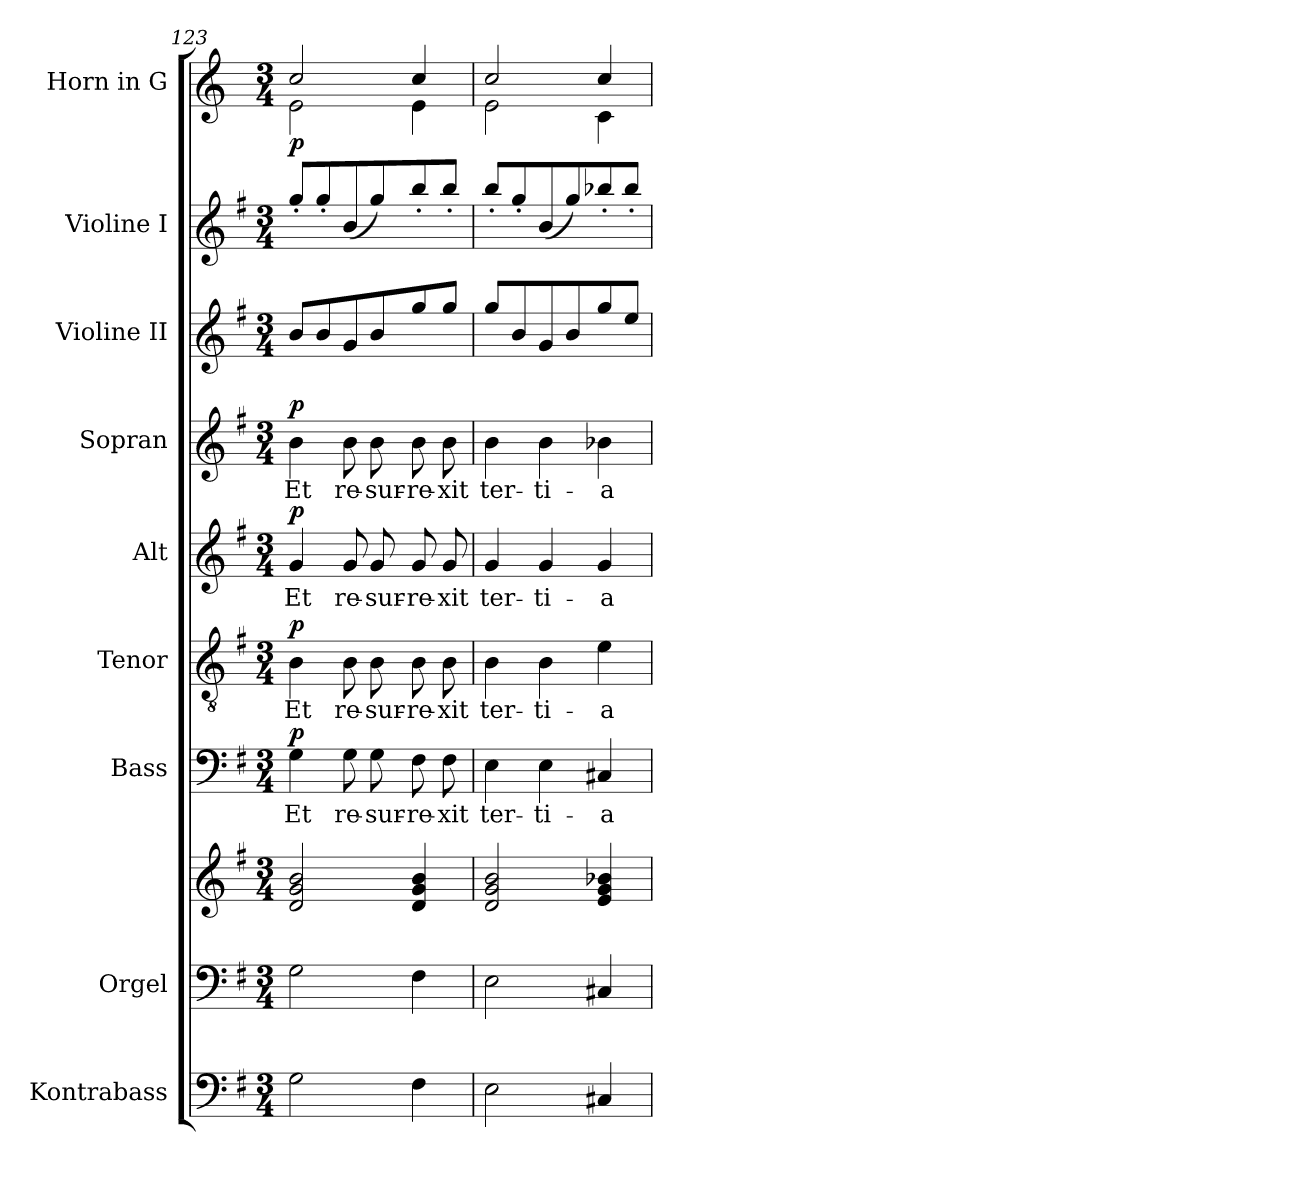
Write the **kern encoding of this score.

**kern	**kern	**kern	**kern	**text	**dynam	**kern	**text	**dynam	**kern	**text	**dynam	**kern	**text	**dynam	**kern	**kern	**kern	**dynam
*part9	*part8	*part8	*part7	*part7	*part7	*part6	*part6	*part6	*part5	*part5	*part5	*part4	*part4	*part4	*part3	*part2	*part1	*part1
*staff10	*staff9	*staff8	*staff7	*staff7	*staff7	*staff6	*staff6	*staff6	*staff5	*staff5	*staff5	*staff4	*staff4	*staff4	*staff3	*staff2	*staff1	*staff1
*I"Kontrabass	*I"Orgel	*	*I"Bass	*	*	*I"Tenor	*	*	*I"Alt	*	*	*I"Sopran	*	*	*I"Violine II	*I"Violine I	*I"Horn in G	*
*I'Kb.	*I'Org.	*	*I'B	*	*	*I'T	*	*	*I'A	*	*	*I'S	*	*	*I'Vl. II	*I'Vl. I	*I'Hrn.	*
*clefF4	*clefF4	*clefG2	*clefF4	*	*	*clefGv2	*	*	*clefG2	*	*	*clefG2	*	*	*clefG2	*clefG2	*clefG2	*
*ITrd7c12	*	*	*	*	*	*	*	*	*	*	*	*	*	*	*ITrd7c12	*ITrd7c12	*ITrd3c5	*
*k[f#]	*k[f#]	*k[f#]	*k[f#]	*	*	*k[f#]	*	*	*k[f#]	*	*	*k[f#]	*	*	*k[f#]	*k[f#]	*k[f#]	*
*G:	*G:	*G:	*G:	*	*	*G:	*	*	*G:	*	*	*G:	*	*	*G:	*G:	*G:	*
*M3/4	*M3/4	*M3/4	*M3/4	*	*	*M3/4	*	*	*M3/4	*	*	*M3/4	*	*	*M3/4	*M3/4	*M3/4	*
=123	=123	=123	=123	=123	=123	=123	=123	=123	=123	=123	=123	=123	=123	=123	=123	=123	=123	=123
!	!	!	!	!LO:LY:b	!LO:DY:a	!	!LO:LY:b	!LO:DY:a	!	!LO:LY:b	!LO:DY:a	!	!LO:LY:b	!LO:DY:a	!	!	!	!LO:DY:b
*	*	*	*	*	*	*	*	*	*	*	*	*	*	*	*	*	*^	*
2GG\	2G\	2d/ 2g/ 2b/	4G\	Et	p	4B\	Et	p	4g/	Et	p	4b\	Et	p	8B/L	8g'</L	2g/	2B\	p
.	.	.	.	.	.	.	.	.	.	.	.	.	.	.	8B/	8g'</	.	.	.
!	!	!	!	!LO:LY:b	!	!	!LO:LY:b	!	!	!LO:LY:b	!	!	!LO:LY:b	!	!	!	!	!	!
.	.	.	8G\	re-	.	8B\	re-	.	8g/	re-	.	8b\	re-	.	8G/	(<8B/	.	.	.
!	!	!	!	!LO:LY:b	!	!	!LO:LY:b	!	!	!LO:LY:b	!	!	!LO:LY:b	!	!	!	!	!	!
.	.	.	8G\	-sur-	.	8B\	-sur-	.	8g/	-sur-	.	8b\	-sur-	.	8B/	8g/)	.	.	.
!	!	!	!	!LO:LY:b	!	!	!LO:LY:b	!	!	!LO:LY:b	!	!	!LO:LY:b	!	!	!	!	!	!
4FF#\	4F#\	4d/ 4g/ 4b/	8F#\	-re-	.	8B\	-re-	.	8g/	-re-	.	8b\	-re-	.	8g/	8b'</	4g/	4B\	.
!	!	!	!	!LO:LY:b	!	!	!LO:LY:b	!	!	!LO:LY:b	!	!	!LO:LY:b	!	!	!	!	!	!
.	.	.	8F#\	-xit	.	8B\	-xit	.	8g/	-xit	.	8b\	-xit	.	8g/J	8b'</J	.	.	.
=124	=124	=124	=124	=124	=124	=124	=124	=124	=124	=124	=124	=124	=124	=124	=124	=124	=124	=124	=124
!	!	!	!	!LO:LY:b	!	!	!LO:LY:b	!	!	!LO:LY:b	!	!	!LO:LY:b	!	!	!	!	!	!
2EE\	2E\	2d/ 2g/ 2b/	4E\	ter-	.	4B\	ter-	.	4g/	ter-	.	4b\	ter-	.	8g/L	8b'</L	2g/	2B\	.
.	.	.	.	.	.	.	.	.	.	.	.	.	.	.	8B/	8g'</	.	.	.
!	!	!	!	!LO:LY:b	!	!	!LO:LY:b	!	!	!LO:LY:b	!	!	!LO:LY:b	!	!	!	!	!	!
.	.	.	4E\	-ti-	.	4B\	-ti-	.	4g/	-ti-	.	4b\	-ti-	.	8G/	(<8B/	.	.	.
.	.	.	.	.	.	.	.	.	.	.	.	.	.	.	8B/	8g/)	.	.	.
!	!	!	!	!LO:LY:b	!	!	!LO:LY:b	!	!	!LO:LY:b	!	!	!LO:LY:b	!	!	!	!	!	!
4CC#X/	4C#X/	4e/ 4g/ 4b-X/	4C#X/	-a	.	4e\	-a	.	4g/	-a	.	4b-X\	-a	.	8g/	8b-X'</	4g/	4G\	.
.	.	.	.	.	.	.	.	.	.	.	.	.	.	.	8e/J	8b-'</J	.	.	.
*	*	*	*	*	*	*	*	*	*	*	*	*	*	*	*	*	*v	*v	*
=	=	=	=	=	=	=	=	=	=	=	=	=	=	=	=	=	=	=
*-	*-	*-	*-	*-	*-	*-	*-	*-	*-	*-	*-	*-	*-	*-	*-	*-	*-	*-
